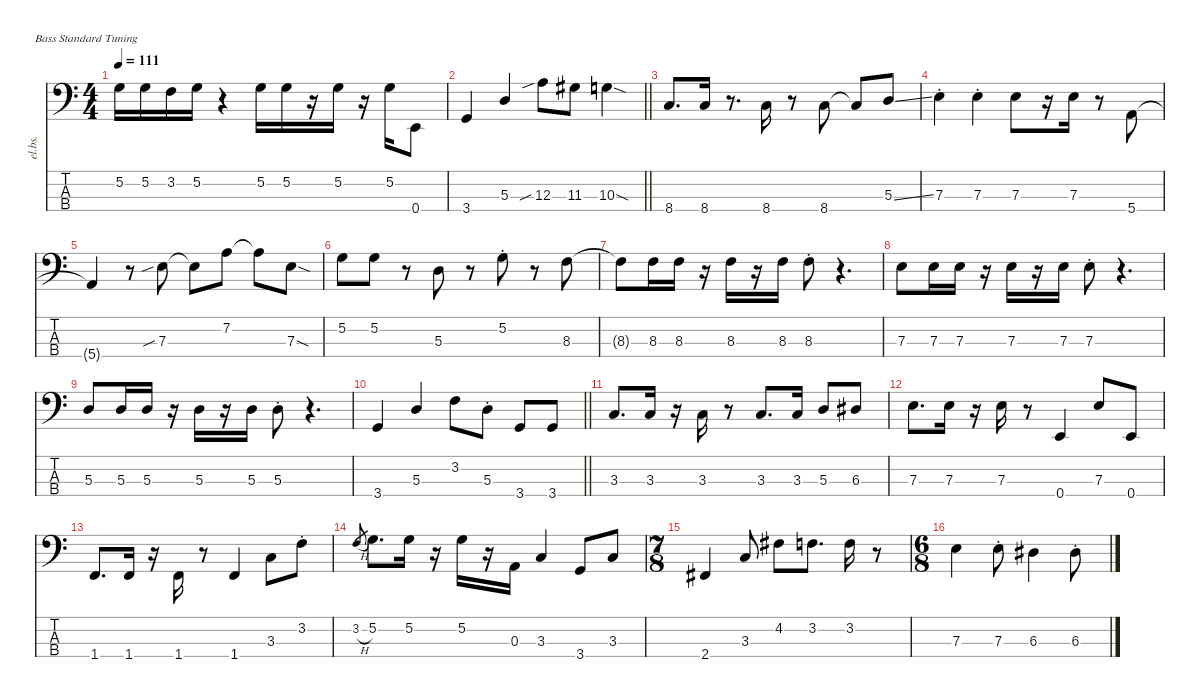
\defaultSystemsLayout 4
\hideDynamics
\bracketExtendMode nobrackets
\track ("Electric Bass" "el.bs.") {instrument electricbassfinger}
\staff {score tabs}
\tuning (G2 D2 A1 E1)
\ts (4 4)
\tempo 111
\clef f4
\ks c
5.2.16{dy mf beam Down} 5.2.16{beam Down} 3.2.16{beam Down} 5.2.16{beam Down} r.4{beam Down} 5.2.16{beam Down} 5.2.16{beam Down} r.16{beam Down} 5.2.16{beam Down} r.16{beam Down} 5.2.16{beam Up} 0.4.8{beam Up} |
\barLineRight lightlight
3.4.4{beam Up} 5.3.4{beam Up} 12.3{sib}.8{beam Down} 11.3{acc #}.8{beam Down} 10.3{sod}.4{beam Down} |
8.4.8{d beam Up} 8.4.16{beam Up} r.8{d beam Down} 8.4.16{beam Up} r.8{beam Down} 8.4.8{beam Up} 8.4{t}.8{beam Up} 5.3{ss}.8{beam Up} |
7.3{st}.4{beam Down} 7.3{st}.4{beam Down} 7.3.8{beam Down} r.16{beam Down} 7.3.16{beam Down} r.8{beam Down} 5.4.8{beam Up} |
5.4{t}.4{beam Up} r.8{beam Down} 7.3{sib}.8{beam Down} 7.3{t}.8{beam Down} 7.2.8{beam Down} 7.2{t}.8{beam Down} 7.3{sod}.8{beam Down} |
5.2.8{beam Down} 5.2.8{beam Down} r.8{beam Down} 5.3.8{beam Down} r.8{beam Down} 5.2{st}.8{beam Down} r.8{beam Down} 8.3.8{beam Down} |
8.3{t}.8{beam Down} 8.3.16{beam Down} 8.3.16{beam Down} r.16{beam Down} 8.3.16{beam Down} r.16{beam Down} 8.3.16{beam Down} 8.3{st}.8{beam Down} r.4{d beam Down} |
7.3.8{beam Down} 7.3.16{beam Down} 7.3.16{beam Down} r.16{beam Down} 7.3.16{beam Down} r.16{beam Down} 7.3.16{beam Down} 7.3{st}.8{beam Down} r.4{d beam Down} |
5.3.8{beam Up} 5.3.16{beam Up} 5.3.16{beam Up} r.16{beam Down} 5.3.16{beam Down} r.16{beam Down} 5.3.16{beam Down} 5.3{st}.8{beam Down} r.4{d beam Down} |
\barLineRight lightlight
3.4.4{beam Up} 5.3.4{beam Up} 3.2.8{beam Down} 5.3{st}.8{beam Down} 3.4.8{beam Up} 3.4.8{beam Up} |
3.3.8{d beam Up} 3.3.16{beam Up} r.16{beam Down} 3.3.16{beam Up} r.8{beam Down} 3.3.8{d beam Up} 3.3.16{beam Up} 5.3.8{beam Up} 6.3{acc #}.8{beam Up} |
7.3.8{d beam Down} 7.3.16{beam Down} r.16{beam Down} 7.3.16{beam Down} r.8{beam Down} 0.4.4{beam Up} 7.3.8{beam Up} 0.4.8{beam Up} |
1.4.8{d beam Up} 1.4.16{beam Up} r.16{beam Down} 1.4.16{beam Up} r.8{beam Down} 1.4.4{beam Up} 3.3.8{beam Down} 3.2{st}.8{beam Down} |
3.2{h}.8{gr beam Up} 5.2.8{d beam Down} 5.2.16{beam Down} r.16{beam Down} 5.2.16{beam Down} r.16{beam Down} 0.3.16{beam Down} 3.3.4{beam Up} 3.4.8{beam Up} 3.3.8{beam Up} |
\ts (7 8)
\beaming (8 3 2 2)
2.4{acc #}.4{beam Up} 3.3.8{beam Up} 4.2{acc #}.8{beam Down} 3.2.8{d beam Down} 3.2.16{beam Down} r.8{beam Down} |
\ts (6 8)
\beaming (8 3 3)
7.3.4{beam Down} 7.3{st}.8{beam Down} 6.3{acc #}.4{beam Down} 6.3{st acc #}.8{beam Down}
